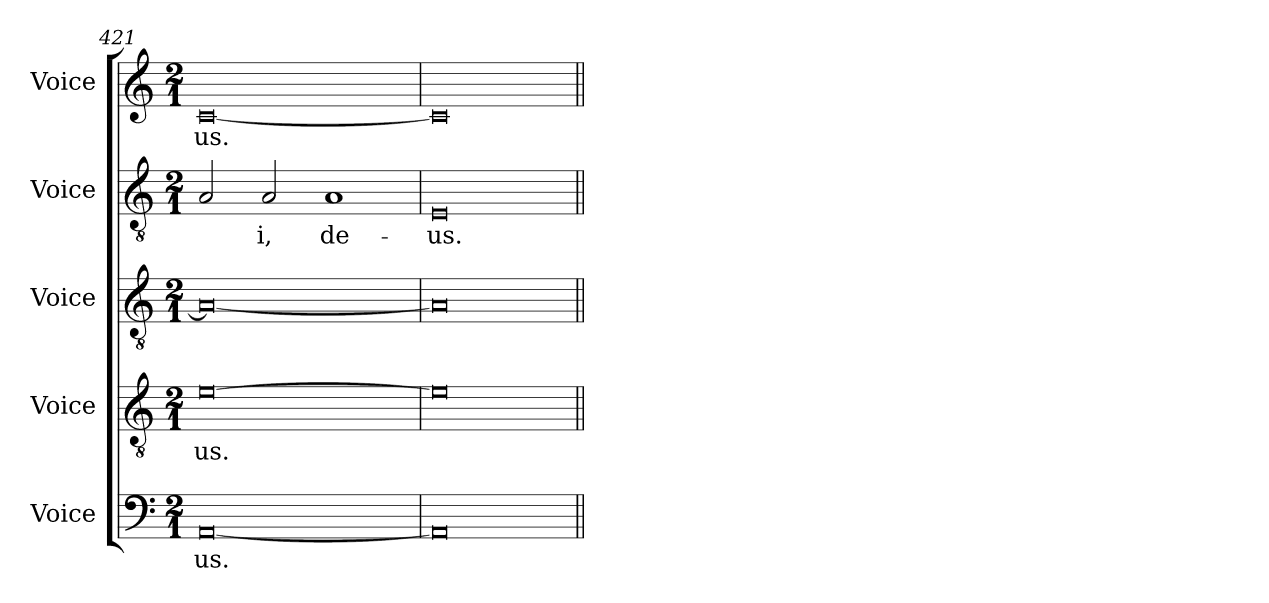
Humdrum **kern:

**kern	**text	**kern	**text	**kern	**kern	**text	**kern	**text
*part5	*part5	*part4	*part4	*part3	*part2	*part2	*part1	*part1
*staff5	*staff5	*staff4	*staff4	*staff3	*staff2	*staff2	*staff1	*staff1
*I"Voice	*	*I"Voice	*	*I"Voice	*I"Voice	*	*I"Voice	*
*I'V	*	*I'V	*	*I'V	*I'V	*	*I'V	*
!!LO:PB:g=z
*clefF4	*	*clefGv2	*	*clefGv2	*clefGv2	*	*clefG2	*
*k[]	*	*k[]	*	*k[]	*k[]	*	*k[]	*
*M2/1	*	*M2/1	*	*M2/1	*M2/1	*	*M2/1	*
=421	=421	=421	=421	=421	=421	=421	=421	=421
!	!LO:LY:b	!	!LO:LY:b	!	!	!	!	!LO:LY:b
[0AA	-us.	[0e	-us.	0A_	2A/	.	[0c	-us.
!	!	!	!	!	!	!LO:LY:b	!	!
.	.	.	.	.	2A/	-i,	.	.
!	!	!	!	!	!	!LO:LY:b	!	!
.	.	.	.	.	1A	de-	.	.
=422	=422	=422	=422	=422	=422	=422	=422	=422
!	!	!	!	!	!	!LO:LY:b	!	!
0AA]	.	0e]	.	0A]	0E	-us.	0c]	.
=||	=||	=||	=||	=||	=||	=||	=||	=||
*-	*-	*-	*-	*-	*-	*-	*-	*-
